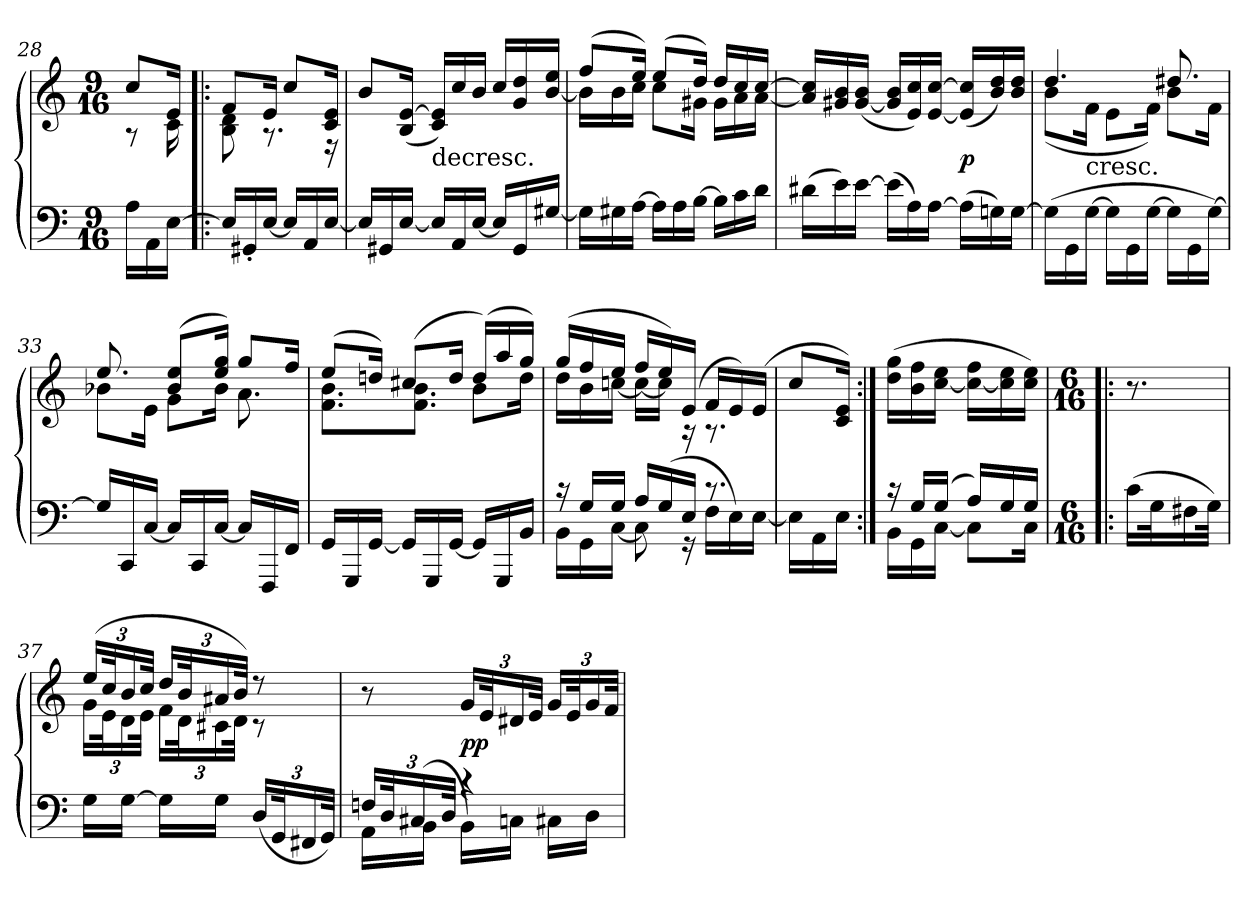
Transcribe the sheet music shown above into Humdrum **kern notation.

**kern	**kern	**dynam
*part1	*part1	*part1
*staff2	*staff1	*staff1/2
*clefF4	*clefG2	*
*k[]	*k[]	*
*C:	*C:	*
*M9/16	*M9/16	*
=28	=28	=28
*	*^	*
16A\LL	8cc/L	8r	.
16AA\	.	.	.
[16E\JJ	16e/Jk	16c\	.
=!|:	=!|:	=!|:	=!|:
16E/LL]	8f/L	8B\ 8d\	.
16GG#X'/	.	.	.
[16E/JJ	16e/Jk	8.r	.
16E/LL]	8cc/L	.	.
16AA/	.	.	.
[16E/JJ	16c/ 16e/Jk	16r	.
*	*v	*v	*
=29	=29	=29
16E/LL]	8b/L	.
16GG#X/	.	.
[16E/JJ	(16B/ [16e/Jk	.
!	!LO:TX:c:t=decresc.	!
16E/LL]	16c/ 16e]/LL)	.
16AA/	16cc/	.
[16E/JJ	16b/JJ	.
16E/LL]	16cc/LL	.
16GG#/	16g/ 16dd/	.
[16G#X/JJ	[16b/ 16ee/JJ	.
=30	=30	=30
*	*^	*
16G#\LL]	(8ff/L	16b\LL]	.
16G#X\	.	16b\	.
[16A\JJ	16ee/Jk)	16cc\JJ	.
16A\LL]	(8ee/L	8cc\L	.
16A\	.	.	.
[16B\JJ	16dd/Jk)	16g#X\Jk	.
16B\LL]	16dd/LL	16g#\LL	.
16c\	16cc/	16a\	.
16d\JJ	[16cc/JJ	[16a\JJ	.
=31	=31	=31	=31
!	!LO:TX:c:t=cresc.	!	!
*	*v	*v	*
(16d#X\LL	16a]/ 16cc]/LL	.
16e\)	16g#X/ 16b/	.
[16e\JJ	([16g#/ 16b/JJ	.
(16e\LL]	16g#]/ 16b/LL	.
16A\)	16e/ 16cc/)	.
[16A\JJ	[16e/ [16cc/JJ	.
(16A\LL]	(16e]/ 16cc]/LL	p
16Gn\)	16b/ 16dd/)	.
[16G\JJ	16b/ 16dd/JJ	.
=32	=32	=32
*	*^	*
(16G\LL]	4.dd/	(8b\L	.
16GG\	.	.	.
!	!	!LO:TX:c:t=cresc.	!
[16G\JJ	.	16f\Jk	.
16G\LL]	.	8e\L	.
16GG\	.	.	.
[16G\JJ	.	16f\Jk)	.
16G\LL]	8.dd#X/	8b\L	.
16GG\	.	.	.
[16G\JJ)	.	16f\Jk	.
=33	=33	=33	=33
16G/LL]	8.ee/	8b-X\L	.
16CC/	.	.	.
[16C/JJ	.	16e\Jk	.
16C/LL]	(8b-/ 8ee/L	8g\L	.
16CC/	.	.	.
[16C/JJ	16ee/ 16gg/Jk)	16b-\Jk	.
16C/LL]	8gg/L	8.a\	.
16FFF/	.	.	.
16FF/JJ	16ff/Jk	.	.
=34	=34	=34	=34
16GG/LL	(8ee/L	8.f\ 8.b\L	.
16GGG/	.	.	.
[16GG/JJ	16ddn/Jk)	.	.
16GG/LL]	(8cc#X/L	8.f\ 8.b\J	.
16GGG/	.	.	.
[16GG/JJ	16dd/Jk	.	.
16GG/LL]	(16dd/LL)	8b\L	.
16GGG/	16aa/	.	.
16BB/JJ	16gg/JJ)	16dd\Jk	.
=35	=35	=35	=35
*^	*	*	*
16r	16BB\LL	(16gg/LL	16dd\LL	.
16G/LL	16GG\	16ff/	16b\	.
16G/JJ	[16C\JJ	16ee/JJ	[16ccn\JJ	.
16A/LL	8C\]	16ff/LL	16cc\LL_	.
(16G/	.	16ee/)	16cc\JJ]	.
16E/JJ	16r	(16e/JJ	16r	.
8.r	16F\LL	16f/LL	8.r	.
.	16E\)	16e/)	.	.
.	[16E\JJ	(16e/JJ	.	.
*v	*v	*	*	*
*	*v	*v	*
=36	=36	=36
16E\LL]	8cc/L	.
16AA\	.	.
16E\JJ	16c/ 16e/Jk)	.
=:|!	=:|!	=:|!
*^	*	*
16r	16BB\LL	(16dd\ 16gg\LL	.
16G/LL	16GG\	16b\ 16ff\	.
(16G/JJ	[16C\JJ	[16cc\ 16ee\JJ	.
16A/LL)	8C\L]	16cc_\ 16ff\LL	.
16G/	.	16cc]\ 16ee\	.
16G/JJ	16C\Jk	16cc\ 16ee\JJ)	.
*v	*v	*	*
=!|:	=!|:	=!|:
*M6/16	*M6/16	*
(16c\LL	8.r	.
32G\K	.	.
16F#X\	.	.
32G\JJk)	.	.
=37	=37	=37
*	*^	*
16G\LL	(24ee/LL	24g\LL	.
.	48cc/K	48e\K	.
[16G\JJ	24b/	24d\	.
.	48cc/JJk	48e\JJk	.
16G\LL]	24dd/LL	24f\LL	.
.	48b/K	48d\K	.
16G\JJ	24a#X/	24c#X\	.
.	48b/JJk)	48d\JJk	.
(24D/LL	8r	8r	.
48GG/K	.	.	.
24FF#X/	.	.	.
48GG/JJk)	.	.	.
*	*v	*v	*
=38	=38	=38
*^	*	*
24Fn/LL	16AA\LL	8r	.
48D/K	.	.	.
(24C#X/	16BB\JJ	.	.
48D/JJk	.	.	.
4r	16BB\LL)	24g/LL	pp
.	.	48e/K	.
.	16Cn\JJ	24d#X/	.
.	.	48e/JJk	.
.	16C#X\LL	24g/LL	.
.	.	48e/K	.
.	16D\JJ	24g/	.
.	.	48f/JJk	.
*v	*v	*	*
=	=	=
*-	*-	*-
